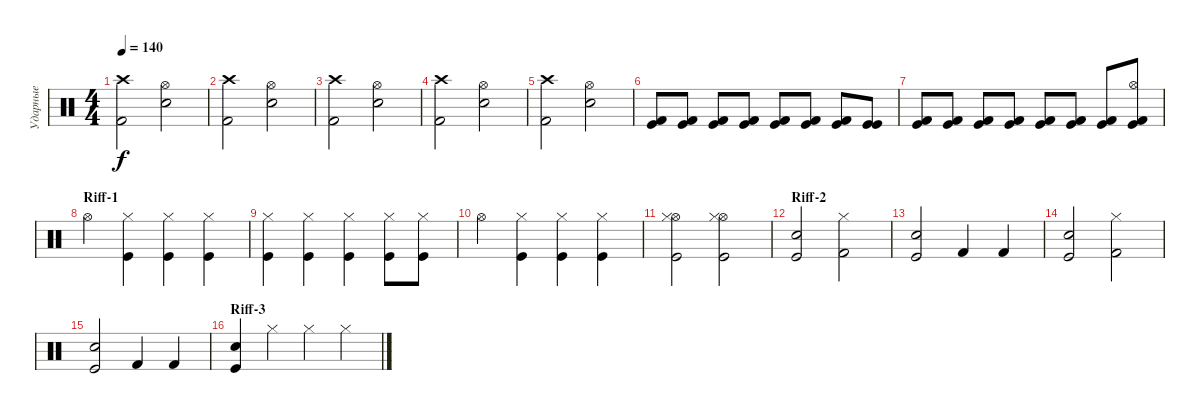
\track ("Ударные" "Ударные") {instrument percussion}
\staff {score}
\articulation defaults
\ts (4 4)
\tempo 140
\clef neutral
\ks c
("Kick (hit) 2" "Crash high (hit)").2{dy f} ("Snare (hit) 2" "Hi-Hat (open)").2 |
("Kick (hit) 2" "Crash high (hit)").2 ("Snare (hit) 2" "Hi-Hat (open)").2 |
("Kick (hit) 2" "Crash high (hit)").2 ("Snare (hit) 2" "Hi-Hat (open)").2 |
("Kick (hit) 2" "Crash high (hit)").2 ("Snare (hit) 2" "Hi-Hat (open)").2 |
("Kick (hit) 2" "Crash high (hit)").2 ("Snare (hit) 2" "Hi-Hat (open)").2 |
("Kick (hit)" "Kick (hit) 2").8 ("Kick (hit)" "Kick (hit) 2").8 ("Kick (hit)" "Kick (hit) 2").8 ("Kick (hit)" "Kick (hit) 2").8 ("Kick (hit)" "Kick (hit) 2").8 ("Kick (hit)" "Kick (hit) 2").8 ("Kick (hit)" "Kick (hit) 2").8 ("Kick (hit)" "Kick (hit)").8 |
("Kick (hit) 2" "Kick (hit)").8 ("Kick (hit) 2" "Kick (hit)").8 ("Kick (hit) 2" "Kick (hit)").8 ("Kick (hit) 2" "Kick (hit)").8 ("Kick (hit) 2" "Kick (hit)").8 ("Kick (hit) 2" "Kick (hit)").8 ("Kick (hit) 2" "Kick (hit)").8 ("Kick (hit) 2" "Kick (hit)" "Hi-Hat (open)").8 |
\section ("" "Riff-1")
"Hi-Hat (open)".4 ("Kick (hit)" "Hi-Hat (closed)").4 ("Kick (hit)" "Hi-Hat (closed)").4 ("Kick (hit)" "Hi-Hat (closed)").4 |
("Kick (hit)" "Hi-Hat (closed)").4 ("Kick (hit)" "Hi-Hat (closed)").4 ("Kick (hit)" "Hi-Hat (closed)").4 ("Kick (hit)" "Hi-Hat (closed)").8 ("Kick (hit)" "Hi-Hat (closed)").8 |
"Hi-Hat (open)".4 ("Kick (hit)" "Hi-Hat (closed)").4 ("Kick (hit)" "Hi-Hat (closed)").4 ("Kick (hit)" "Hi-Hat (closed)").4 |
("Hi-Hat (open)" "Kick (hit)" "Hi-Hat (closed)").2 ("Hi-Hat (open)" "Kick (hit)" "Hi-Hat (closed)").2 |
\section ("" "Riff-2")
("Kick (hit)" "Electric Snare (hit)").2 ("Kick (hit) 2" "Hi-Hat (closed)").2 |
("Kick (hit)" "Electric Snare (hit)").2 "Kick (hit) 2".4 "Kick (hit) 2".4 |
("Kick (hit)" "Electric Snare (hit)").2 ("Kick (hit) 2" "Hi-Hat (closed)").2 |
("Kick (hit)" "Electric Snare (hit)").2 "Kick (hit) 2".4 "Kick (hit) 2".4 |
\section ("" "Riff-3")
("Kick (hit)" "Electric Snare (hit)").4 "Hi-Hat (closed)".4 "Hi-Hat (closed)".4 "Hi-Hat (closed)".4
